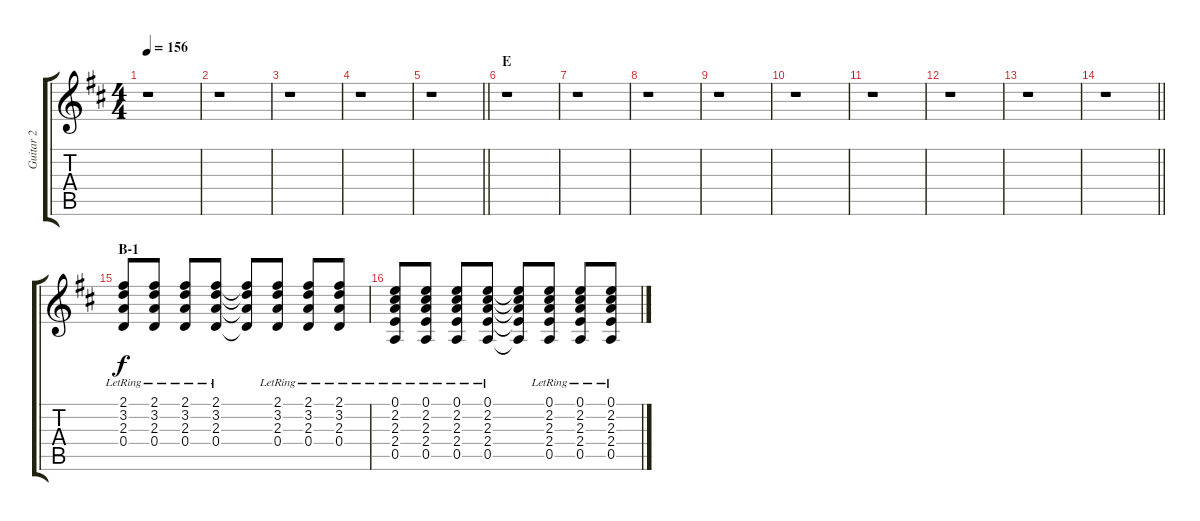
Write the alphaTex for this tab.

\track ("Guitar 2" "Guitar 2") {instrument overdrivenguitar}
\staff {score tabs}
\tuning (E4 B3 G3 D3 A2 E2) {hide}
\ts (4 4)
\tempo 156
\clef g2
\ks d
r.1{dy f} |
r.1 |
r.1 |
r.1 |
\barLineRight lightlight
r.1 |
\section ("" "E")
r.1 |
r.1 |
r.1 |
r.1 |
r.1 |
r.1 |
r.1 |
r.1 |
\barLineRight lightlight
r.1 |
\section ("" "B-1")
(2.1{lr} 3.2{lr} 2.3{lr} 0.4{lr}).8 (2.1{lr} 3.2{lr} 2.3{lr} 0.4{lr}).8 (2.1{lr} 3.2{lr} 2.3{lr} 0.4{lr}).8 (2.1{lr} 3.2{lr} 2.3{lr} 0.4{lr}).8 (2.1{t} 3.2{t} 2.3{t} 0.4{t}).8 (2.1{lr} 3.2{lr} 2.3{lr} 0.4{lr}).8 (2.1{lr} 3.2{lr} 2.3{lr} 0.4{lr}).8 (2.1{lr} 3.2{lr} 2.3{lr} 0.4{lr}).8 |
(0.1{lr} 2.2{lr} 2.3{lr} 2.4{lr} 0.5{lr}).8 (0.1{lr} 2.2{lr} 2.3{lr} 2.4{lr} 0.5{lr}).8 (0.1{lr} 2.2{lr} 2.3{lr} 2.4{lr} 0.5{lr}).8 (0.1{lr} 2.2{lr} 2.3{lr} 2.4{lr} 0.5{lr}).8 (0.1{t} 2.2{t} 2.3{t} 2.4{t} 0.5{t}).8 (0.1{lr} 2.2{lr} 2.3{lr} 2.4{lr} 0.5{lr}).8 (0.1{lr} 2.2{lr} 2.3{lr} 2.4{lr} 0.5{lr}).8 (0.1{lr} 2.2{lr} 2.3{lr} 2.4{lr} 0.5{lr}).8
